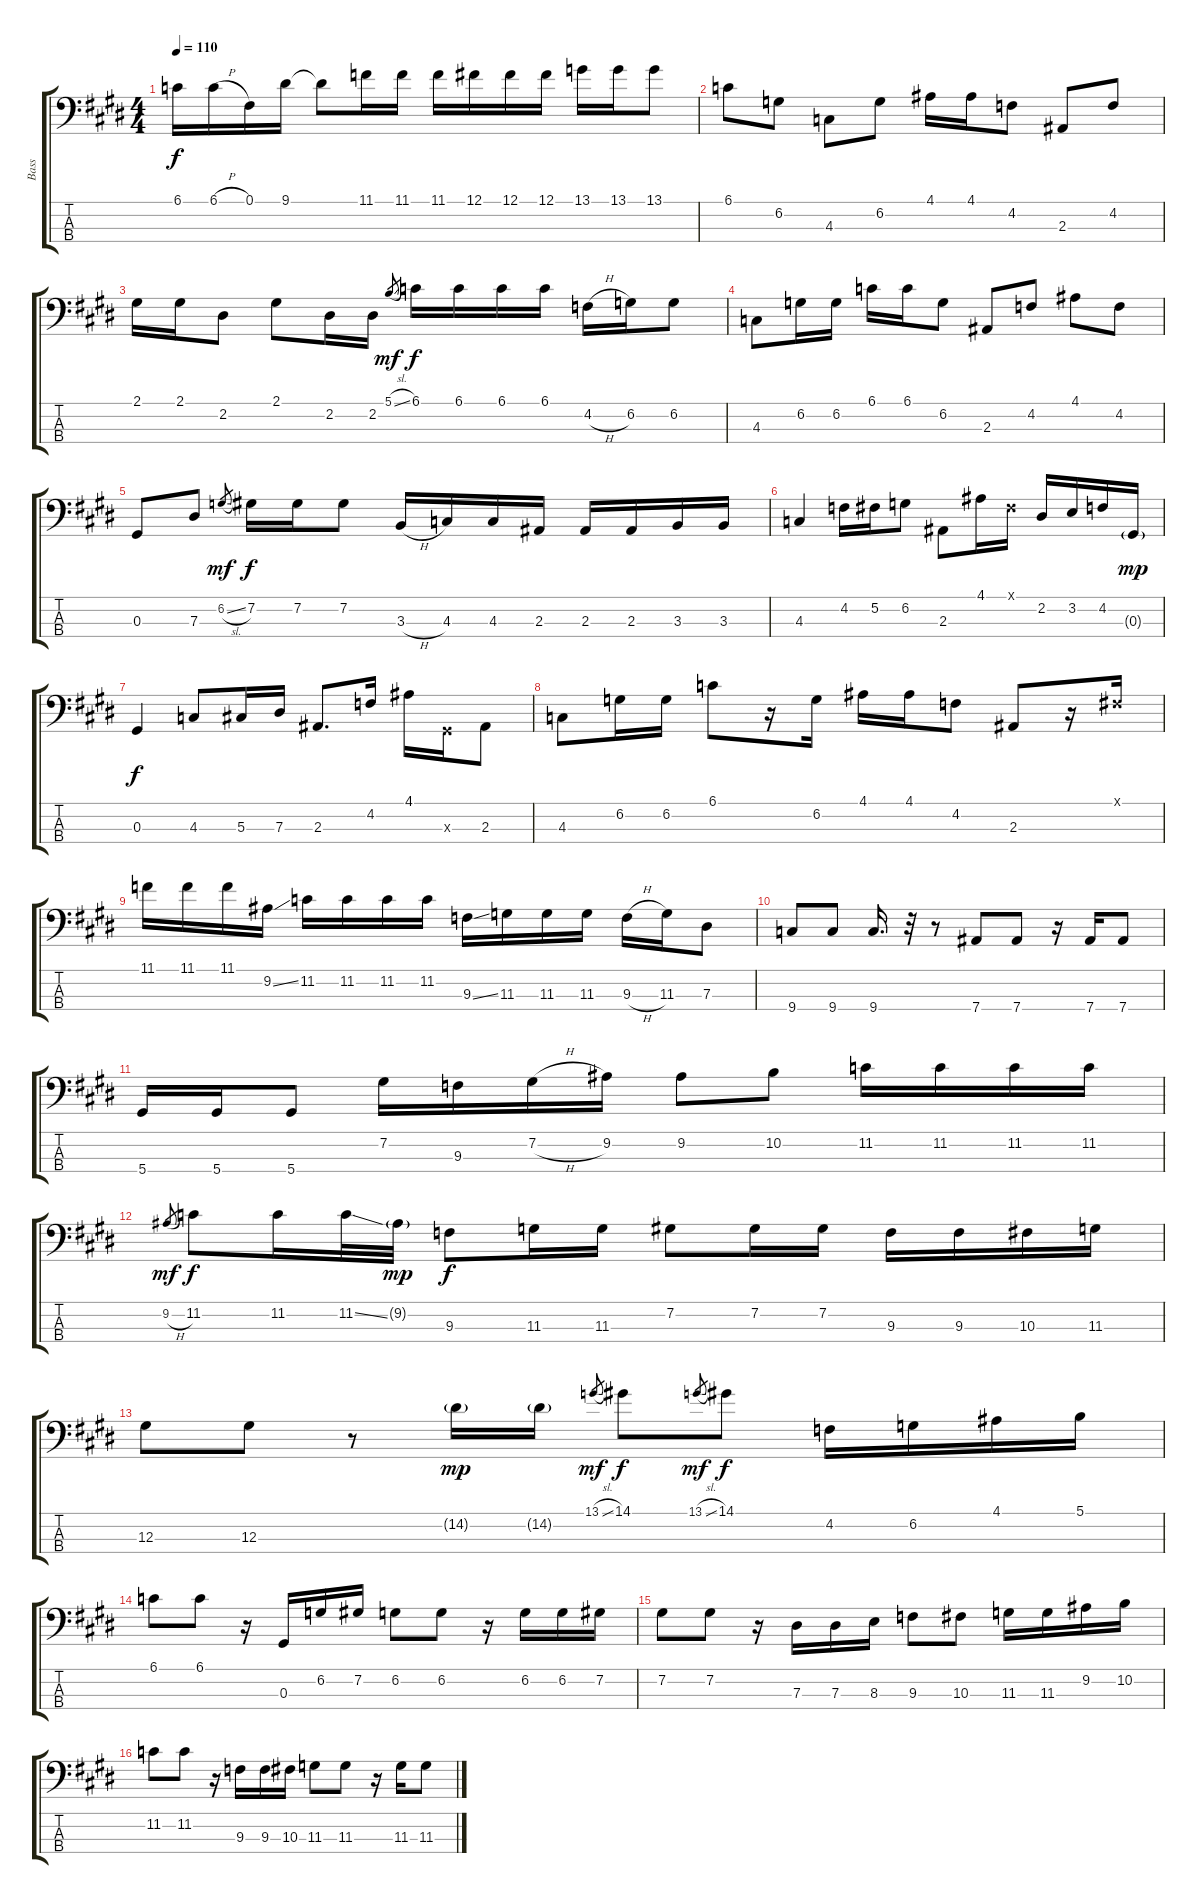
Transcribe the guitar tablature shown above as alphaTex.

\track ("Bass" "Bass") {instrument acousticguitarsteel}
\staff {score tabs}
\tuning (Gb2 Db2 Ab1 Eb1) {hide}
\ts (4 4)
\tempo 110
\clef f4
\ks c#minor
6.1.16{dy f} 6.1{h}.16 0.1.16 9.1.16 9.1{t}.8 11.1.16 11.1.16 11.1.16 12.1.16 12.1.16 12.1.16 13.1.16 13.1.16 13.1.8 |
6.1.8 6.2.8 4.3.8 6.2.8 4.1.16 4.1.16 4.2.8 2.3.8 4.2.8 |
2.1.16 2.1.16 2.2.8 2.1.8 2.2.16 2.2.16 5.1{sl}.8{gr dy mf} 6.1.16{dy f} 6.1.16 6.1.16 6.1.16 4.2{h}.16 6.2.16 6.2.8 |
4.3.8 6.2.16 6.2.16 6.1.16 6.1.16 6.2.8 2.3.8 4.2.8 4.1.8 4.2.8 |
0.3.8 7.3.8 6.2{sl}.8{gr dy mf} 7.2.16{dy f} 7.2.16 7.2.8 3.3{h}.16 4.3.16 4.3.16 2.3.16 2.3.16 2.3.16 3.3.16 3.3.16 |
4.3.4 4.2.16 5.2.16 6.2.8 2.3.8 4.1.16 0.1{x}.16 2.2.16 3.2.16 4.2.16 0.3{g}.16{dy mp} |
0.3.4{dy f} 4.3.8 5.3.16 7.3.16 2.3.8{d} 4.2.16 4.1.16 0.3{x}.16 2.3.8 |
4.3.8 6.2.16 6.2.16 6.1.8 r.16 6.2.16 4.1.16 4.1.16 4.2.8 2.3.8 r.16 0.1{x}.16 |
11.1.16 11.1.16 11.1.16 9.2{ss}.16 11.2.16 11.2.16 11.2.16 11.2.16 9.3{ss}.16 11.3.16 11.3.16 11.3.16 9.3{h}.16 11.3.16 7.3.8 |
9.4.8 9.4.8 9.4.16{d} r.32 r.8 7.4.8 7.4.8 r.16 7.4.16 7.4.8 |
5.4.16 5.4.16 5.4.8 7.2.16 9.3.16 7.2{h}.16 9.2.16 9.2.8 10.2.8 11.2.16 11.2.16 11.2.16 11.2.16 |
9.2{h}.8{gr dy mf} 11.2.8{dy f} 11.2.16 11.2{ss}.32 9.2{g}.32{dy mp} 9.3.8{dy f} 11.3.16 11.3.16 7.2.8 7.2.16 7.2.16 9.3.16 9.3.16 10.3.16 11.3.16 |
12.3.8 12.3.8 r.8 14.2{g}.16{dy mp} 14.2{g}.16 13.1{sl}.8{gr dy mf} 14.1.8{dy f} 13.1{sl}.8{gr dy mf} 14.1.8{dy f} 4.2.16 6.2.16 4.1.16 5.1.16 |
6.1.8 6.1.8 r.16 0.3.16 6.2.16 7.2.16 6.2.8 6.2.8 r.16 6.2.16 6.2.16 7.2.16 |
7.2.8 7.2.8 r.16 7.3.16 7.3.16 8.3.16 9.3.8 10.3.8 11.3.16 11.3.16 9.2.16 10.2.16 |
11.2.8{volume 9} 11.2.8 r.16 9.3.16 9.3.16 10.3.16 11.3.8 11.3.8 r.16 11.3.16 11.3.8
